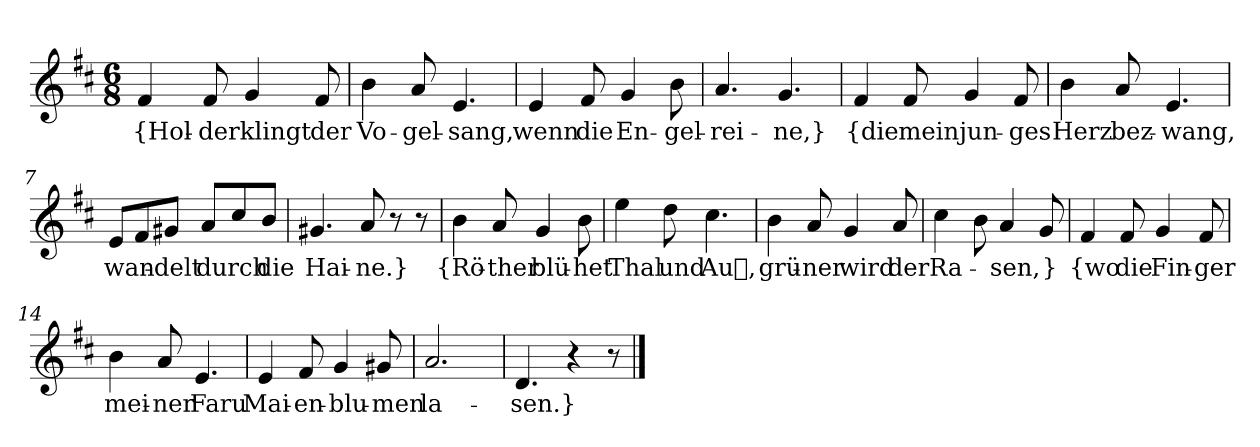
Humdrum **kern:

**kern	**text
*part1	*part1
*staff1	*staff1
*clefG2	*
*k[f#c#]	*
*M6/8	*
=1	=1
4f#	{Hol-
8f#	-der
4g	klingt
8f#	der
=2	=2
4b	Vo-
8a	-gel-
4.e	-sang,
=3	=3
4e	wenn
8f#	die
4g	En-
8b	-gel-
=4	=4
4.a	-rei-
4.g	-ne,}
=5	=5
4f#	{die
8f#	mein
4g	jun-
8f#	-ges
=6	=6
4b	Herz
8a	bez-
4.e	-wang,
=7	=7
8e/L	wan-
8f#/	.
8g#X/J	-delt
8a/L	durch
8cc#/	.
8b/J	die
=8	=8
4.g#X	Hai-
8a	-ne.}
8r	.
8r	.
=9	=9
4b	{Rö-
8a	-ther
4g	blü-
8b	-het
=10	=10
4ee	Thal
8dd	und
4.cc#	Au,
=11	=11
4b	grü-
8a	-ner
4g	wird
8a	der
=12	=12
4cc#	Ra-
8b	.
4a	-sen,
8g	}
=13	=13
4f#	{wo
8f#	die
4g	Fin-
8f#	-ger
=14	=14
4b	mei-
8a	-ner
4.e	Faru
=15	=15
4e	Mai-
8f#	-en-
4g	-blu-
8g#X	-men
=16	=16
2.a	la-
=17	=17
4.d	-sen.}
4r	.
8r	.
==	==
*-	*-
